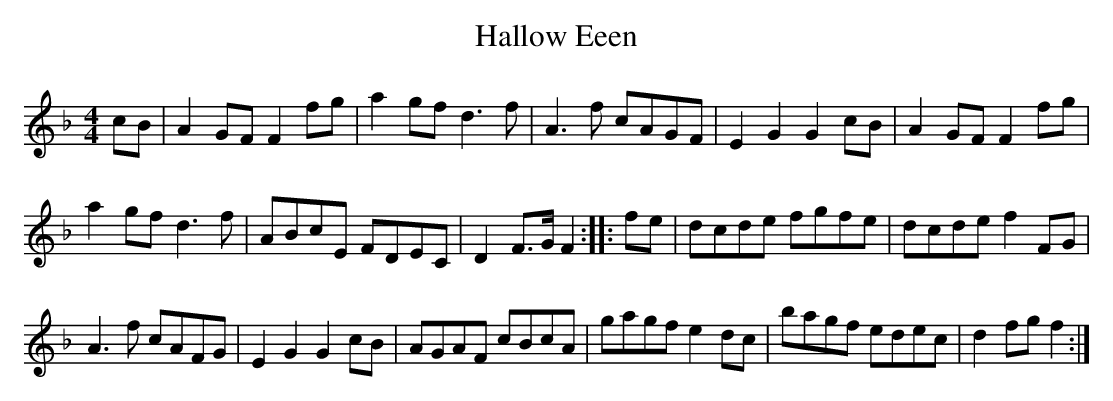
X:1
T:Hallow Eeen
M:4/4
L:1/8
K:F
cB|A2 GF F2 fg|a2 gf d3 f|A3 f cAGF|E2 G2 G2 cB|A2 GF F2 fg|
a2 gf d3 f|ABcE FDEC|D2 F>G F2::fe|dcde fgfe|dcde f2 FG|
A3 f cAFG|E2 G2 G2 cB|AGAF cBcA|gagf e2 dc|bagf edec|d2 fg f2:|
